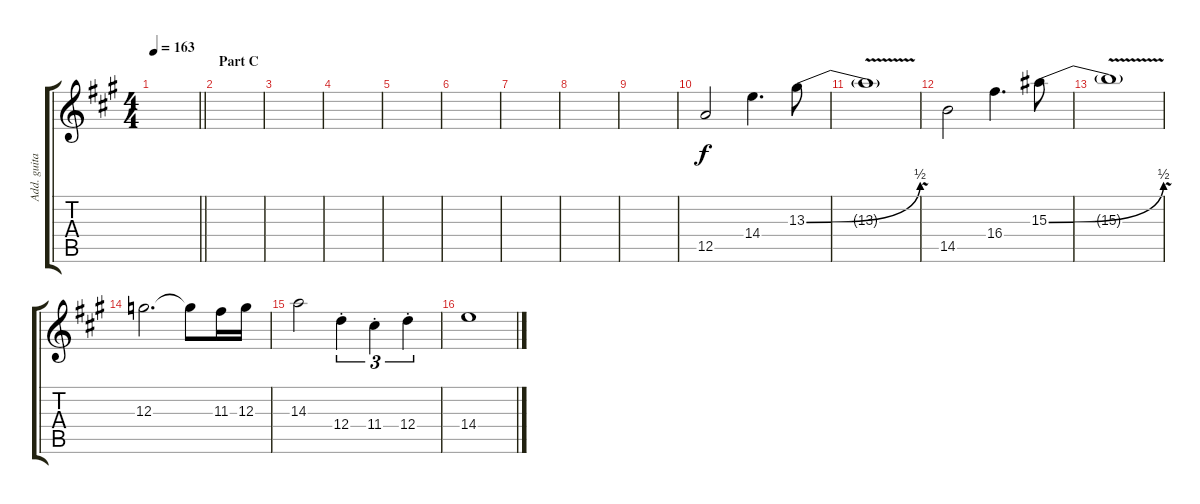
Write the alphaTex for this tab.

\track ("Add. guitar" "Add. guita") {instrument overdrivenguitar}
\staff {score tabs}
\tuning (E4 B3 G3 D3 A2 E2) {hide}
\ts (4 4)
\tempo 163
\clef g2
\barLineRight lightlight
\ks a
|
\section ("" "Part C")
|
|
|
|
|
|
|
|
12.5.2 14.4.4{d} 13.3{be (bend 0 0 60 2)}.8 |
13.3{v t}.1 |
14.5.2 16.4.4{d} 15.3{be (bend 0 0 60 2)}.8 |
15.3{v t}.1 |
12.3.2{d} 12.3{t}.8 11.3.16 12.3.16 |
14.3.2 12.4{st}.4{tu (3 2)} 11.4{st}.4{tu (3 2)} 12.4{st}.4{tu (3 2)} |
14.4{sl}.1
